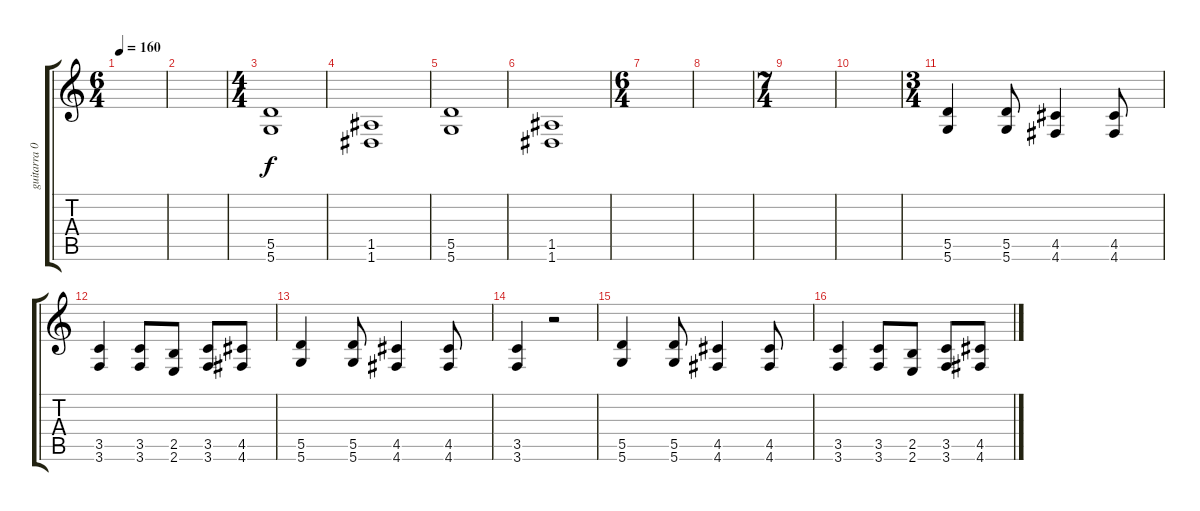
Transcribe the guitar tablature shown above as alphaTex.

\track ("guitarra 02" "guitarra 0") {instrument distortionguitar}
\staff {score tabs}
\tuning (E4 B3 G3 D3 A2 D2) {hide}
\ts (6 4)
\tempo 160
\clef g2
\ks c
|
|
\ts (4 4)
(5.5 5.6).1 |
(1.5 1.6).1 |
(5.5 5.6).1 |
(1.5 1.6).1 |
\ts (6 4)
|
|
\ts (7 4)
|
|
\ts (3 4)
(5.5 5.6).4 (5.5 5.6).8 (4.5 4.6).4 (4.5 4.6).8 |
(3.5 3.6).4 (3.5 3.6).8 (2.5 2.6).8 (3.5 3.6).8 (4.5 4.6).8 |
(5.5 5.6).4 (5.5 5.6).8 (4.5 4.6).4 (4.5 4.6).8 |
(3.5 3.6).4 r.2 |
(5.5 5.6).4 (5.5 5.6).8 (4.5 4.6).4 (4.5 4.6).8 |
(3.5 3.6).4 (3.5 3.6).8 (2.5 2.6).8 (3.5 3.6).8 (4.5 4.6).8
